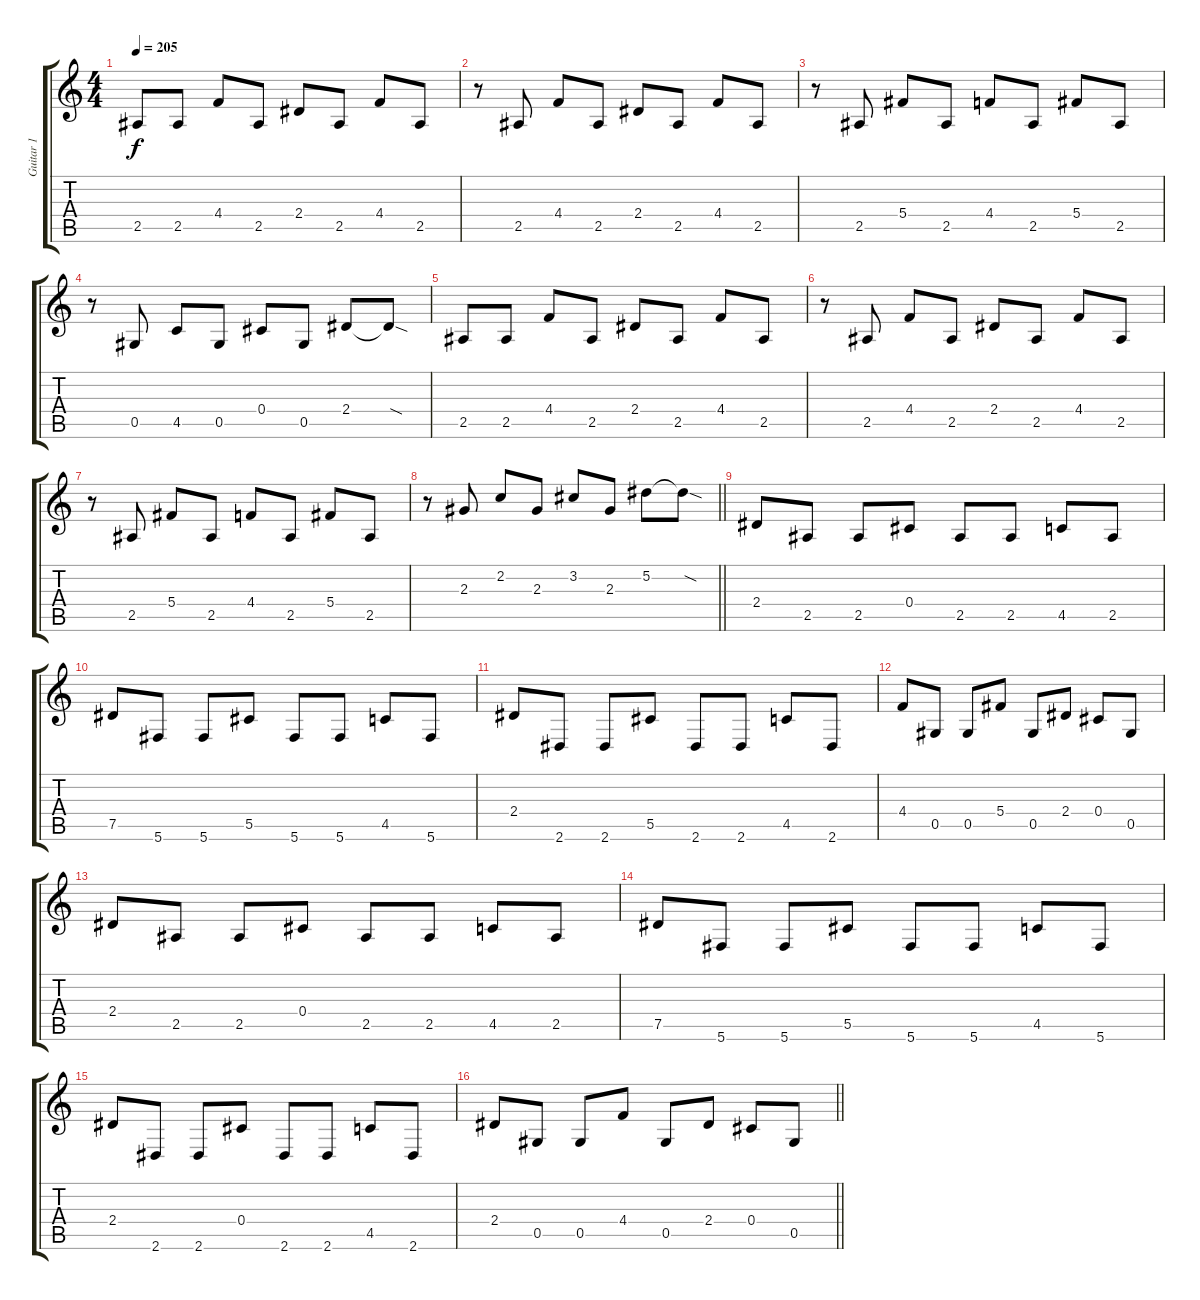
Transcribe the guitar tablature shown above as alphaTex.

\track ("Guitar 1" "Guitar 1") {instrument distortionguitar}
\staff {score tabs}
\tuning (Eb4 Bb3 Gb3 Db3 Ab2 Db2) {hide}
\ts (4 4)
\tempo 205
\clef g2
\ks c
2.5.8{dy f} 2.5.8 4.4.8 2.5.8 2.4.8 2.5.8 4.4.8 2.5.8 |
r.8 2.5.8 4.4.8 2.5.8 2.4.8 2.5.8 4.4.8 2.5.8 |
r.8 2.5.8 5.4.8 2.5.8 4.4.8 2.5.8 5.4.8 2.5.8 |
r.8 0.5.8 4.5.8 0.5.8 0.4.8 0.5.8 2.4.8 2.4{sod t}.8 |
2.5.8 2.5.8 4.4.8 2.5.8 2.4.8 2.5.8 4.4.8 2.5.8 |
r.8 2.5.8 4.4.8 2.5.8 2.4.8 2.5.8 4.4.8 2.5.8 |
r.8 2.5.8 5.4.8 2.5.8 4.4.8 2.5.8 5.4.8 2.5.8 |
\barLineRight lightlight
r.8 2.3.8 2.2.8 2.3.8 3.2.8 2.3.8 5.2.8 5.2{sod t}.8 |
2.4.8 2.5.8 2.5.8 0.4.8 2.5.8 2.5.8 4.5.8 2.5.8 |
7.5.8 5.6.8 5.6.8 5.5.8 5.6.8 5.6.8 4.5.8 5.6.8 |
2.4.8 2.6.8 2.6.8 5.5.8 2.6.8 2.6.8 4.5.8 2.6.8 |
4.4.8 0.5.8 0.5.8 5.4.8 0.5.8 2.4.8 0.4.8 0.5.8 |
2.4.8 2.5.8 2.5.8 0.4.8 2.5.8 2.5.8 4.5.8 2.5.8 |
7.5.8 5.6.8 5.6.8 5.5.8 5.6.8 5.6.8 4.5.8 5.6.8 |
2.4.8 2.6.8 2.6.8 0.4.8 2.6.8 2.6.8 4.5.8 2.6.8 |
\barLineRight lightlight
2.4.8 0.5.8 0.5.8 4.4.8 0.5.8 2.4.8 0.4.8 0.5.8
